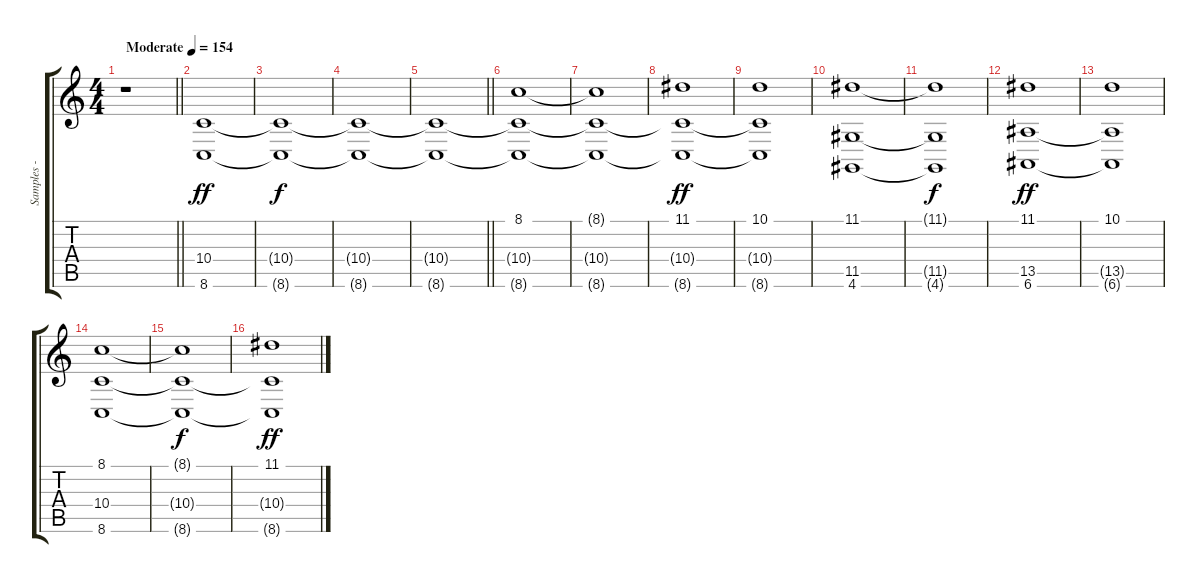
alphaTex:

\track ("Samples - 2" "Samples - ") {instrument synthstrings1}
\staff {score tabs}
\tuning (E4 B3 G3 D3 A2 E2) {hide}
\ts (4 4)
\tempo (154 "Moderate")
\clef g2
\barLineRight lightlight
\ks c
r.1{dy ff volume 3 instrument synthstrings1} |
\section ("" " ")
(10.4 8.6).1{volume 13} |
(10.4{t} 8.6{t}).1{dy f} |
(10.4{t} 8.6{t}).1 |
\barLineRight lightlight
(10.4{t} 8.6{t}).1 |
\section ("" " ")
(8.1 10.4{t} 8.6{t}).1 |
(8.1{t} 10.4{t} 8.6{t}).1 |
(11.1 10.4{t} 8.6{t}).1{dy ff} |
(10.1 10.4{t} 8.6{t}).1 |
(11.1 11.5 4.6).1 |
(11.1{t} 11.5{t} 4.6{t}).1{dy f} |
(11.1 13.5 6.6).1{dy ff} |
(10.1 13.5{t} 6.6{t}).1 |
(8.1 10.4 8.6).1 |
(8.1{t} 10.4{t} 8.6{t}).1{dy f} |
(11.1 10.4{t} 8.6{t}).1{dy ff}
